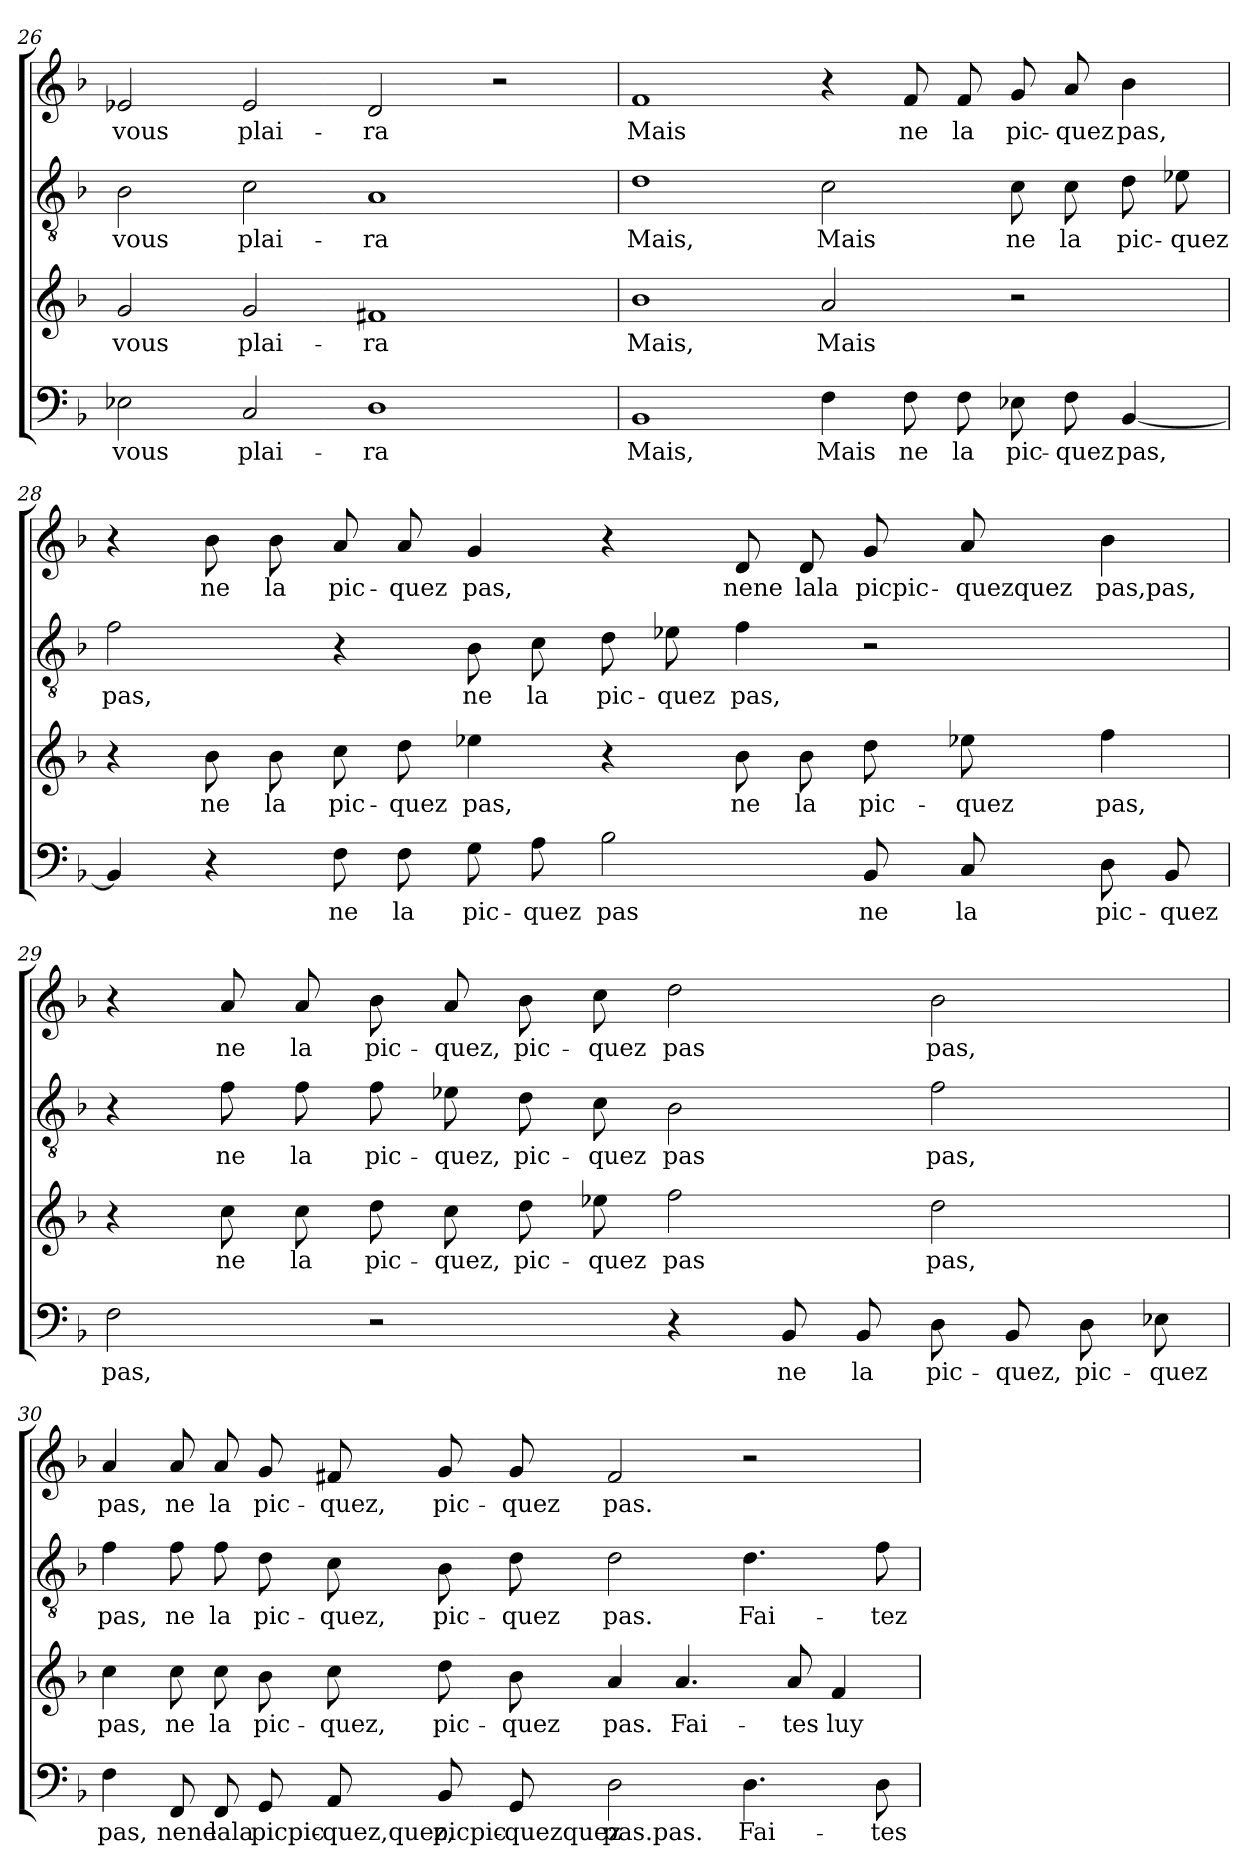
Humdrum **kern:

**kern	**text	**kern	**text	**kern	**text	**kern	**text
*part4	*part4	*part3	*part3	*part2	*part2	*part1	*part1
*staff4	*staff4	*staff3	*staff3	*staff2	*staff2	*staff1	*staff1
*clefF4	*	*clefG2	*	*clefGv2	*	*clefG2	*
*k[b-]	*	*k[b-]	*	*k[b-]	*	*k[b-]	*
=26	=26	=26	=26	=26	=26	=26	=26
2E-X	vous	2g	vous	2B-	vous	2e-X	vous
2C	plai-	2g	plai-	2c	plai-	2e-	plai-
1D	-ra	1f#X	-ra	1A	-ra	2d	-ra
.	.	.	.	.	.	2r	.
=27	=27	=27	=27	=27	=27	=27	=27
1BB-	Mais,	1b-	Mais,	1d	Mais,	1f	Mais
4F	Mais	2a	Mais	2c	Mais	4r	.
8F	ne	.	.	.	.	8f	ne
8F	la	.	.	.	.	8f	la
8E-X	pic-	2r	.	8c	ne	8g	pic-
8F	-quez	.	.	8c	la	8a	-quez
[4BB-	pas,	.	.	8d	pic-	4b-	pas,
.	.	.	.	8e-X	-quez	.	.
!!LO:LB:g=z
=28	=28	=28	=28	=28	=28	=28	=28
4BB-]	.	4r	.	2f	pas,	4r	.
4r	.	8b-	ne	.	.	8b-	ne
.	.	8b-	la	.	.	8b-	la
8F	ne	8cc	pic-	4r	.	8a	pic-
8F	la	8dd	-quez	.	.	8a	-quez
8G	pic-	4ee-X	pas,	8B-	ne	4g	pas,
8A	-quez	.	.	8c	la	.	.
2B-	pas	4r	.	8d	pic-	4r	.
.	.	.	.	8e-X	-quez	.	.
.	.	8b-	ne	4f	pas,	8d	nene
.	.	8b-	la	.	.	8d	lala
8BB-	ne	8dd	pic-	2r	.	8g	picpic-
8C	la	8ee-X	-quez	.	.	8a	-quezquez
8D	pic-	4ff	pas,	.	.	4b-	pas,pas,
8BB-	-quez	.	.	.	.	.	.
=29	=29	=29	=29	=29	=29	=29	=29
2F	pas,	4r	.	4r	.	4r	.
.	.	8cc	ne	8f	ne	8a	ne
.	.	8cc	la	8f	la	8a	la
2r	.	8dd	pic-	8f	pic-	8b-	pic-
.	.	8cc	-quez,	8e-X	-quez,	8a	-quez,
.	.	8dd	pic-	8d	pic-	8b-	pic-
.	.	8ee-X	-quez	8c	-quez	8cc	-quez
4r	.	2ff	pas	2B-	pas	2dd	pas
8BB-	ne	.	.	.	.	.	.
8BB-	la	.	.	.	.	.	.
8D	pic-	2dd	pas,	2f	pas,	2b-	pas,
8BB-	-quez,	.	.	.	.	.	.
8D	pic-	.	.	.	.	.	.
8E-X	-quez	.	.	.	.	.	.
!!LO:LB:g=z
=30	=30	=30	=30	=30	=30	=30	=30
4F	pas,	4cc	pas,	4f	pas,	4a	pas,
8FF	nene	8cc	ne	8f	ne	8a	ne
8FF	lala	8cc	la	8f	la	8a	la
8GG	picpic-	8b-	pic-	8d	pic-	8g	pic-
8AA	-quez,quez,	8cc	-quez,	8c	-quez,	8f#X	-quez,
8BB-	picpic-	8dd	pic-	8B-	pic-	8g	pic-
8GG	-quezquez	8b-	-quez	8d	-quez	8g	-quez
2D	pas.pas.	4a	pas.	2d	pas.	2f#	pas.
.	.	4.a	Fai-	.	.	.	.
4.D	Fai-	.	.	4.d	Fai-	2r	.
.	.	8a	-tes	.	.	.	.
.	.	4f	luy	.	.	.	.
8D	-tes	.	.	8f	-tez	.	.
=	=	=	=	=	=	=	=
*-	*-	*-	*-	*-	*-	*-	*-
